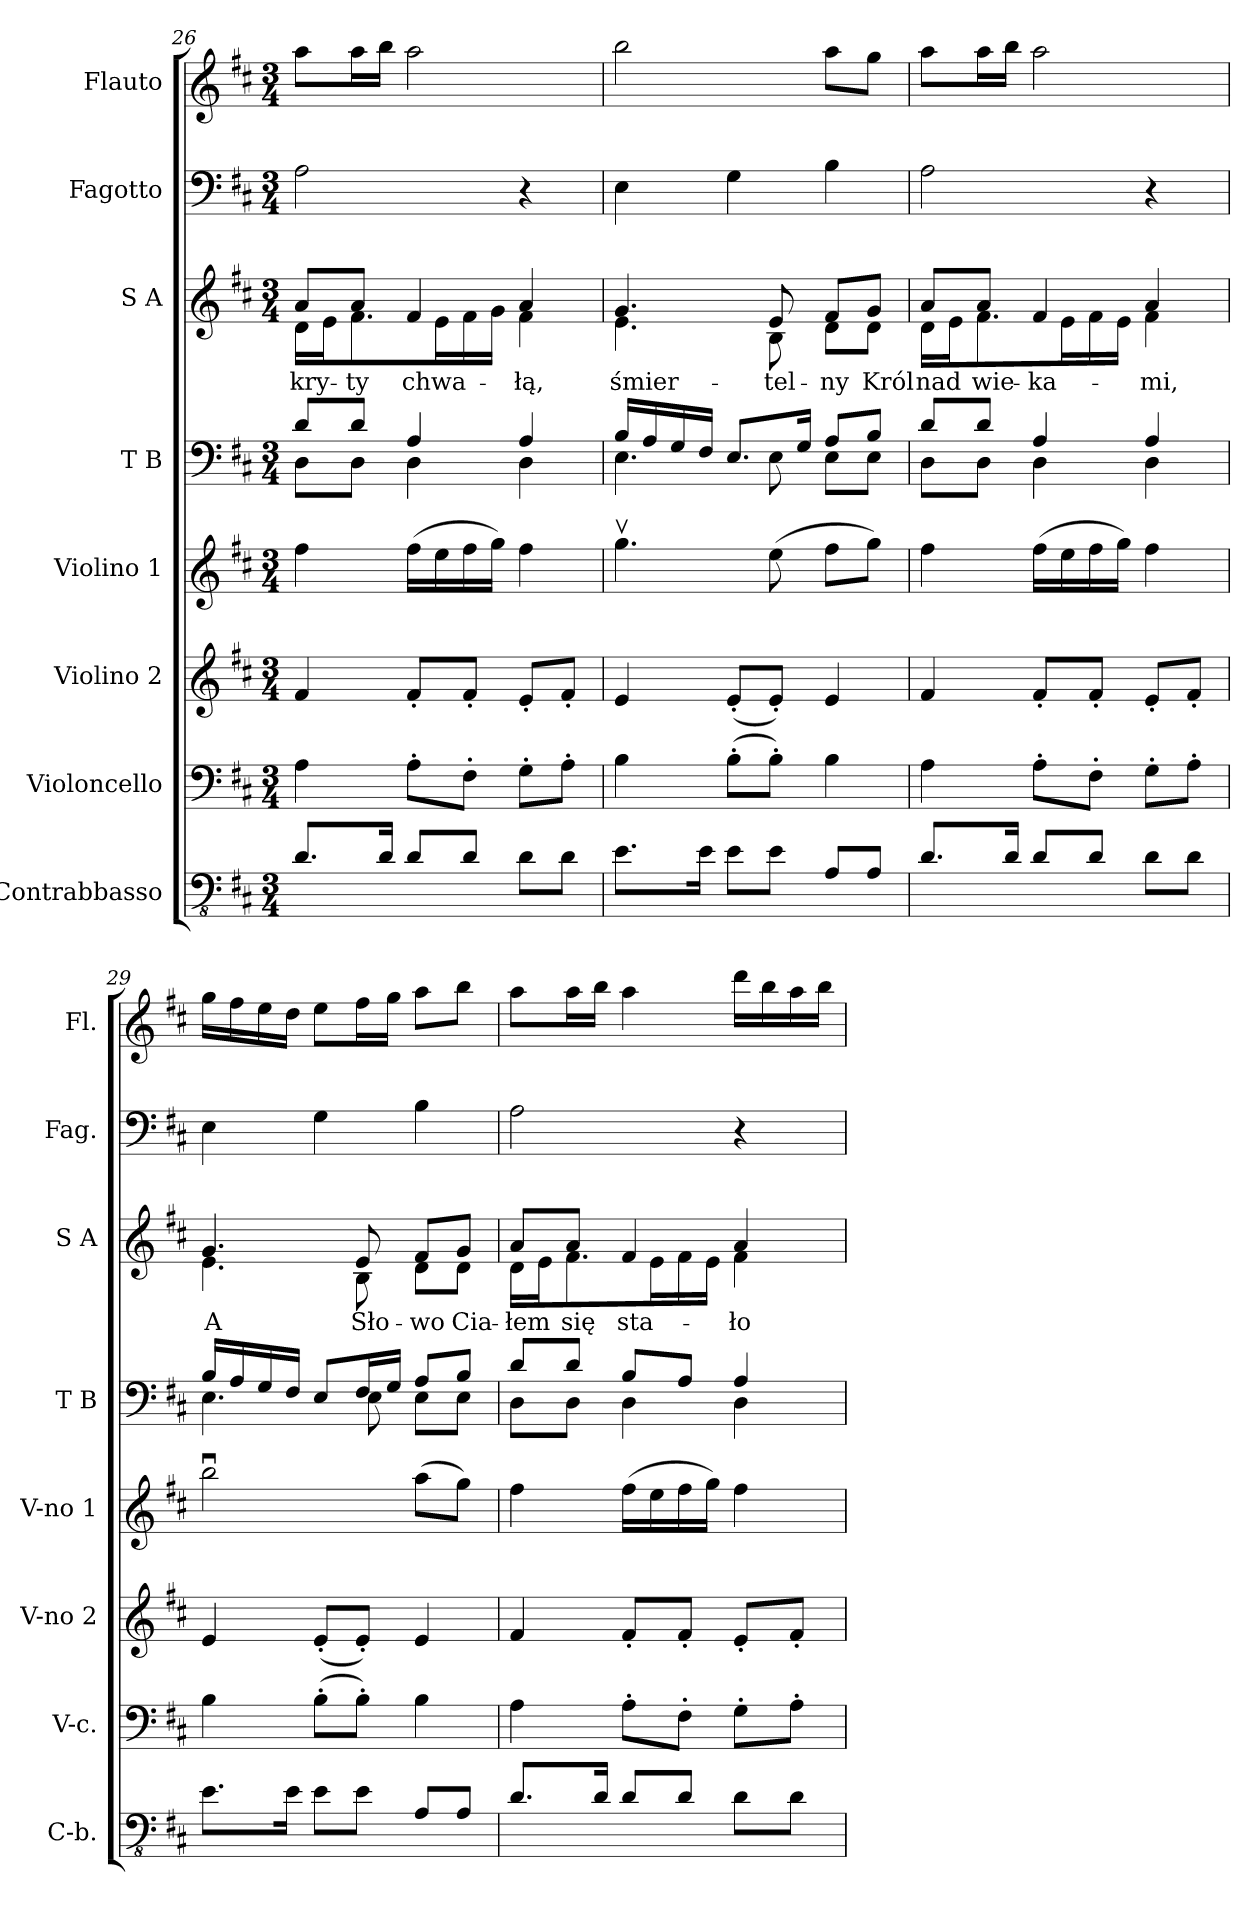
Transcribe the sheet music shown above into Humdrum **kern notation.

**kern	**kern	**kern	**kern	**kern	**kern	**text	**kern	**kern
*part8	*part7	*part6	*part5	*part4	*part3	*part3	*part2	*part1
*staff8	*staff7	*staff6	*staff5	*staff4	*staff3	*staff3	*staff2	*staff1
*I"Contrabbasso	*I"Violoncello	*I"Violino 2	*I"Violino 1	*I"T B	*I"S A	*	*I"Fagotto	*I"Flauto
*I'C-b.	*I'V-c.	*I'V-no 2	*I'V-no 1	*I'T B	*I'S A	*	*I'Fag.	*I'Fl.
*clefFv4	*clefF4	*clefG2	*clefG2	*clefF4	*clefG2	*	*clefF4	*clefG2
*ITrd7c12	*	*	*	*	*	*	*	*
*k[f#c#]	*k[f#c#]	*k[f#c#]	*k[f#c#]	*k[f#c#]	*k[f#c#]	*	*k[f#c#]	*k[f#c#]
*M3/4	*M3/4	*M3/4	*M3/4	*M3/4	*M3/4	*	*M3/4	*M3/4
=26	=26	=26	=26	=26	=26	=26	=26	=26
*	*	*	*	*^	*^	*	*	*
8.DD/L	4A\	4f#/	4ff#\	8d/L	8D\L	8a/L	16d\LL	-kry-	2A\	8aa\L
.	.	.	.	.	.	.	16e\J	.	.	.
.	.	.	.	8d/J	8D\J	8a/J	8.f#\	-ty	.	16aa\L
16DD/Jk	.	.	.	.	.	.	.	.	.	16bb\JJ
8DD/L	8A'\L	8f#'/L	(16ff#\LL	4A/	4D\	4f#/	.	chwa-	.	2aa\
.	.	.	16ee\	.	.	.	16e\L	.	.	.
8DD/J	8F#'\J	8f#'/J	16ff#\	.	.	.	16f#\	.	.	.
.	.	.	16gg\JJ)	.	.	.	16g\JJ	.	.	.
8DD\L	8G'\L	8e'/L	4ff#\	4A/	4D\	4a/	4f#\	-łą,	4r	.
8DD\J	8A'\J	8f#'/J	.	.	.	.	.	.	.	.
=27	=27	=27	=27	=27	=27	=27	=27	=27	=27	=27
8.EE\L	4B\	4e/	4.ggv\	16B/LL	4.E\	4.g/	4.e\	śmier-	4E\	2bb\
.	.	.	.	16A/	.	.	.	.	.	.
.	.	.	.	16G/	.	.	.	.	.	.
16EE\Jk	.	.	.	16F#/JJ	.	.	.	.	.	.
8EE\L	(8B'\L	(8e'/L	.	8.E/L	.	.	.	.	4G\	.
8EE\J	8B'\J)	8e'/J)	(8ee\	.	8E\	8e/	8B\	-tel-	.	.
.	.	.	.	16G/Jk	.	.	.	.	.	.
8AAA/L	4B\	4e/	8ff#\L	8A/L	8E\L	8f#/L	8d\L	-ny	4B\	8aa\L
8AAA/J	.	.	8gg\J)	8B/J	8E\J	8g/J	8d\J	Król	.	8gg\J
=28	=28	=28	=28	=28	=28	=28	=28	=28	=28	=28
8.DD/L	4A\	4f#/	4ff#\	8d/L	8D\L	8a/L	16d\LL	nad	2A\	8aa\L
.	.	.	.	.	.	.	16e\J	.	.	.
.	.	.	.	8d/J	8D\J	8a/J	8.f#\	wie-	.	16aa\L
16DD/Jk	.	.	.	.	.	.	.	.	.	16bb\JJ
8DD/L	8A'\L	8f#'/L	(16ff#\LL	4A/	4D\	4f#/	.	-ka-	.	2aa\
.	.	.	16ee\	.	.	.	16e\L	.	.	.
8DD/J	8F#'\J	8f#'/J	16ff#\	.	.	.	16f#\	.	.	.
.	.	.	16gg\JJ)	.	.	.	16e\JJ	.	.	.
8DD\L	8G'\L	8e'/L	4ff#\	4A/	4D\	4a/	4f#\	-mi,	4r	.
8DD\J	8A'\J	8f#'/J	.	.	.	.	.	.	.	.
!!LO:PB:g=z
=29	=29	=29	=29	=29	=29	=29	=29	=29	=29	=29
8.EE\L	4B\	4e/	2bbu\	16B/LL	4.E\	4.g/	4.e\	A	4E\	16gg\LL
.	.	.	.	16A/	.	.	.	.	.	16ff#\
.	.	.	.	16G/	.	.	.	.	.	16ee\
16EE\Jk	.	.	.	16F#/JJ	.	.	.	.	.	16dd\JJ
8EE\L	(8B'\L	(8e'/L	.	8E/L	.	.	.	.	4G\	8ee\L
8EE\J	8B'\J)	8e'/J)	.	16F#/L	8E\	8e/	8B\	Sło-	.	16ff#\L
.	.	.	.	16G/JJ	.	.	.	.	.	16gg\JJ
8AAA/L	4B\	4e/	(8aa\L	8A/L	8E\L	8f#/L	8d\L	-wo	4B\	8aa\L
8AAA/J	.	.	8gg\J)	8B/J	8E\J	8g/J	8d\J	Cia-	.	8bb\J
=30	=30	=30	=30	=30	=30	=30	=30	=30	=30	=30
8.DD/L	4A\	4f#/	4ff#\	8d/L	8D\L	8a/L	16d\LL	-łem	2A\	8aa\L
.	.	.	.	.	.	.	16e\J	.	.	.
.	.	.	.	8d/J	8D\J	8a/J	8.f#\	się	.	16aa\L
16DD/Jk	.	.	.	.	.	.	.	.	.	16bb\JJ
8DD/L	8A'\L	8f#'/L	(16ff#\LL	8B/L	4D\	4f#/	.	sta-	.	4aa\
.	.	.	16ee\	.	.	.	16e\L	.	.	.
8DD/J	8F#'\J	8f#'/J	16ff#\	8A/J	.	.	16f#\	.	.	.
.	.	.	16gg\JJ)	.	.	.	16e\JJ	.	.	.
8DD\L	8G'\L	8e'/L	4ff#\	4A/	4D\	4a/	4f#\	-ło	4r	16ddd\LL
.	.	.	.	.	.	.	.	.	.	16bb\
8DD\J	8A'\J	8f#'/J	.	.	.	.	.	.	.	16aa\
.	.	.	.	.	.	.	.	.	.	16bb\JJ
*	*	*	*	*v	*v	*	*	*	*	*
*	*	*	*	*	*v	*v	*	*	*
=	=	=	=	=	=	=	=	=
*-	*-	*-	*-	*-	*-	*-	*-	*-
